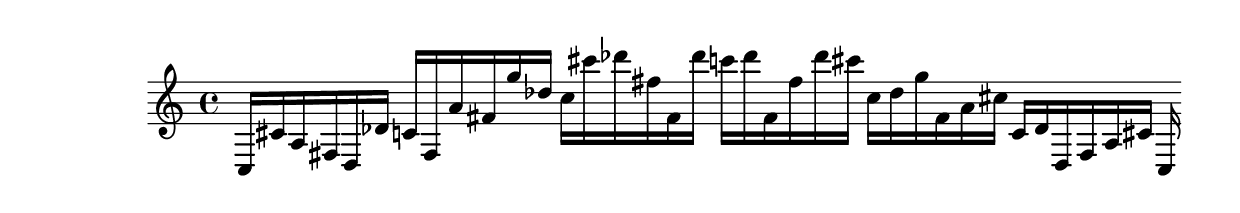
% z vector: tensor([[ 2.6136, -3.1939, -1.0370,  1.0715, -0.5756,  0.8978, -0.8327, -0.5365, 0.7633,  1.5641, -0.7728,  1.9131, -2.0141, -0.8927, -0.9535, -0.1093]])
\new PianoStaff <<
\cadenzaOn
\new Staff = "right" {
\clef treble
    c16 [ cis' a fis d des' ]
    c' [ fis a' fis' g'' des'' ]
    c'' [ cis''' des''' fis'' fis' des''' ]
    c''' [ des''' fis' fis'' des''' cis''' ]
    c'' [ des'' g'' fis' a' cis'' ]
    c' [ des' d fis a cis' ]
    c
}
>>
